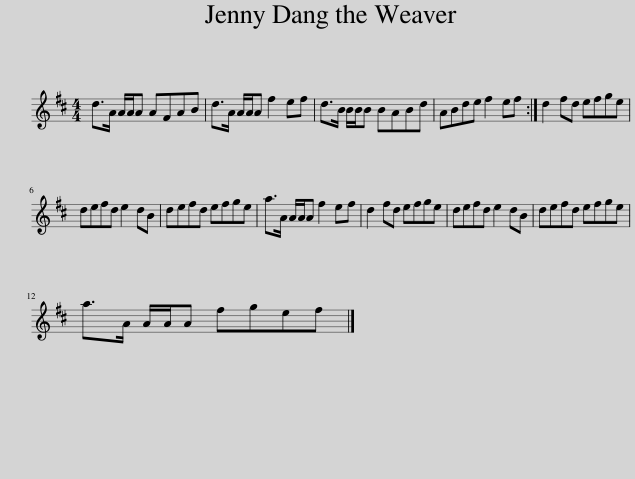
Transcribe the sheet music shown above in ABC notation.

X:1
L:1/8
M:4/4
I:linebreak $
K:D
V:1 treble
V:1
 d>A A/A/A AFAB | d>A A/A/A f2 ef | d>B B/B/B BABd | ABde f2 ef :| d2 fd efge |$ %5
 defd e2 dB | defd efge | a>A A/A/A f2 ef | d2 fd efge | defd e2 dB | %10
 defd efge |$ a>A A/A/A fgef |] %12
